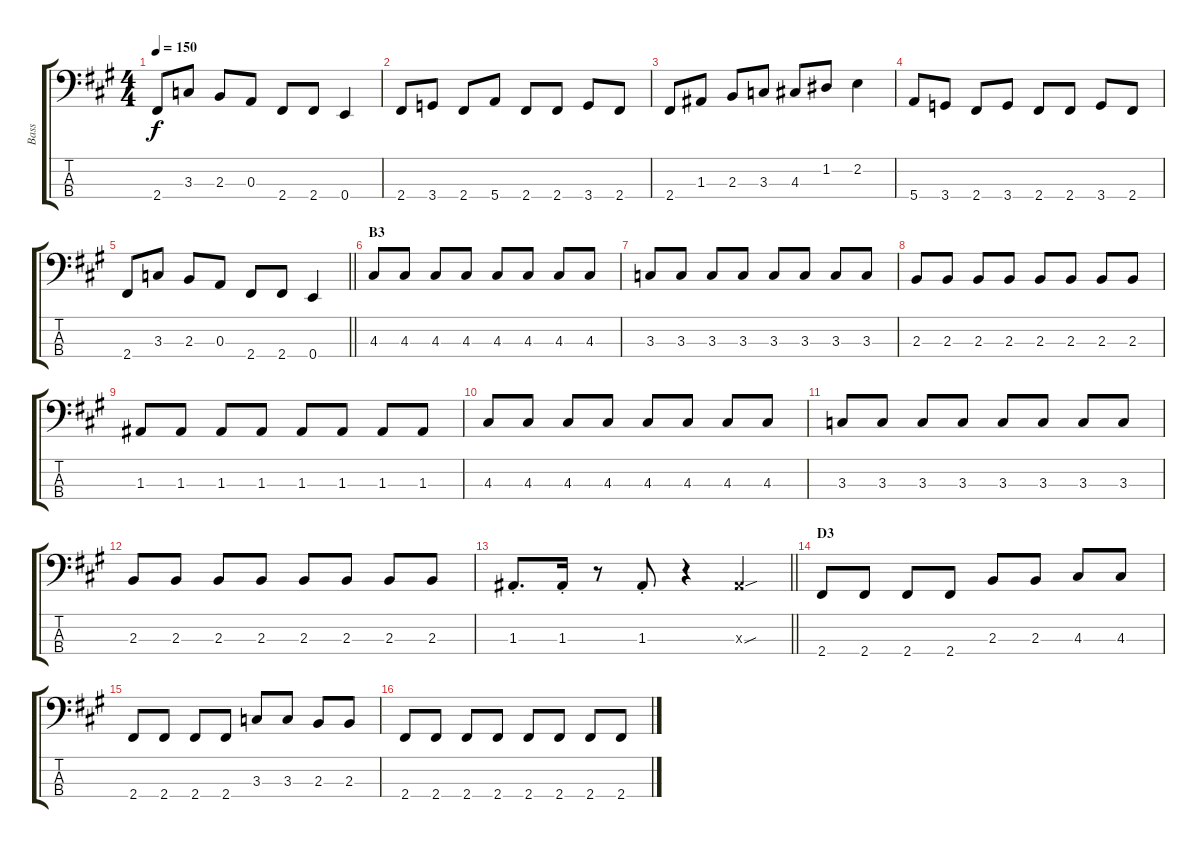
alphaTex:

\track ("Bass" "Bass") {instrument electricbasspick}
\staff {score tabs}
\tuning (G2 D2 A1 E1) {hide}
\ts (4 4)
\tempo 150
\clef f4
\ks a
2.4.8{dy f} 3.3.8 2.3.8 0.3.8 2.4.8 2.4.8 0.4.4 |
2.4.8 3.4.8 2.4.8 5.4.8 2.4.8 2.4.8 3.4.8 2.4.8 |
2.4.8 1.3.8 2.3.8 3.3.8 4.3.8 1.2.8 2.2.4 |
5.4.8 3.4.8 2.4.8 3.4.8 2.4.8 2.4.8 3.4.8 2.4.8 |
\barLineRight lightlight
2.4.8 3.3.8 2.3.8 0.3.8 2.4.8 2.4.8 0.4.4 |
\section ("" "B3")
4.3.8 4.3.8 4.3.8 4.3.8 4.3.8 4.3.8 4.3.8 4.3.8 |
3.3.8 3.3.8 3.3.8 3.3.8 3.3.8 3.3.8 3.3.8 3.3.8 |
2.3.8 2.3.8 2.3.8 2.3.8 2.3.8 2.3.8 2.3.8 2.3.8 |
1.3.8 1.3.8 1.3.8 1.3.8 1.3.8 1.3.8 1.3.8 1.3.8 |
4.3.8 4.3.8 4.3.8 4.3.8 4.3.8 4.3.8 4.3.8 4.3.8 |
3.3.8 3.3.8 3.3.8 3.3.8 3.3.8 3.3.8 3.3.8 3.3.8 |
2.3.8 2.3.8 2.3.8 2.3.8 2.3.8 2.3.8 2.3.8 2.3.8 |
\barLineRight lightlight
1.3{st}.8{d} 1.3{st}.16 r.8 1.3{st}.8 r.4 1.3{sou x}.4 |
\section ("" "D3")
2.4.8 2.4.8 2.4.8 2.4.8 2.3.8 2.3.8 4.3.8 4.3.8 |
2.4.8 2.4.8 2.4.8 2.4.8 3.3.8 3.3.8 2.3.8 2.3.8 |
2.4.8 2.4.8 2.4.8 2.4.8 2.4.8 2.4.8 2.4.8 2.4.8
